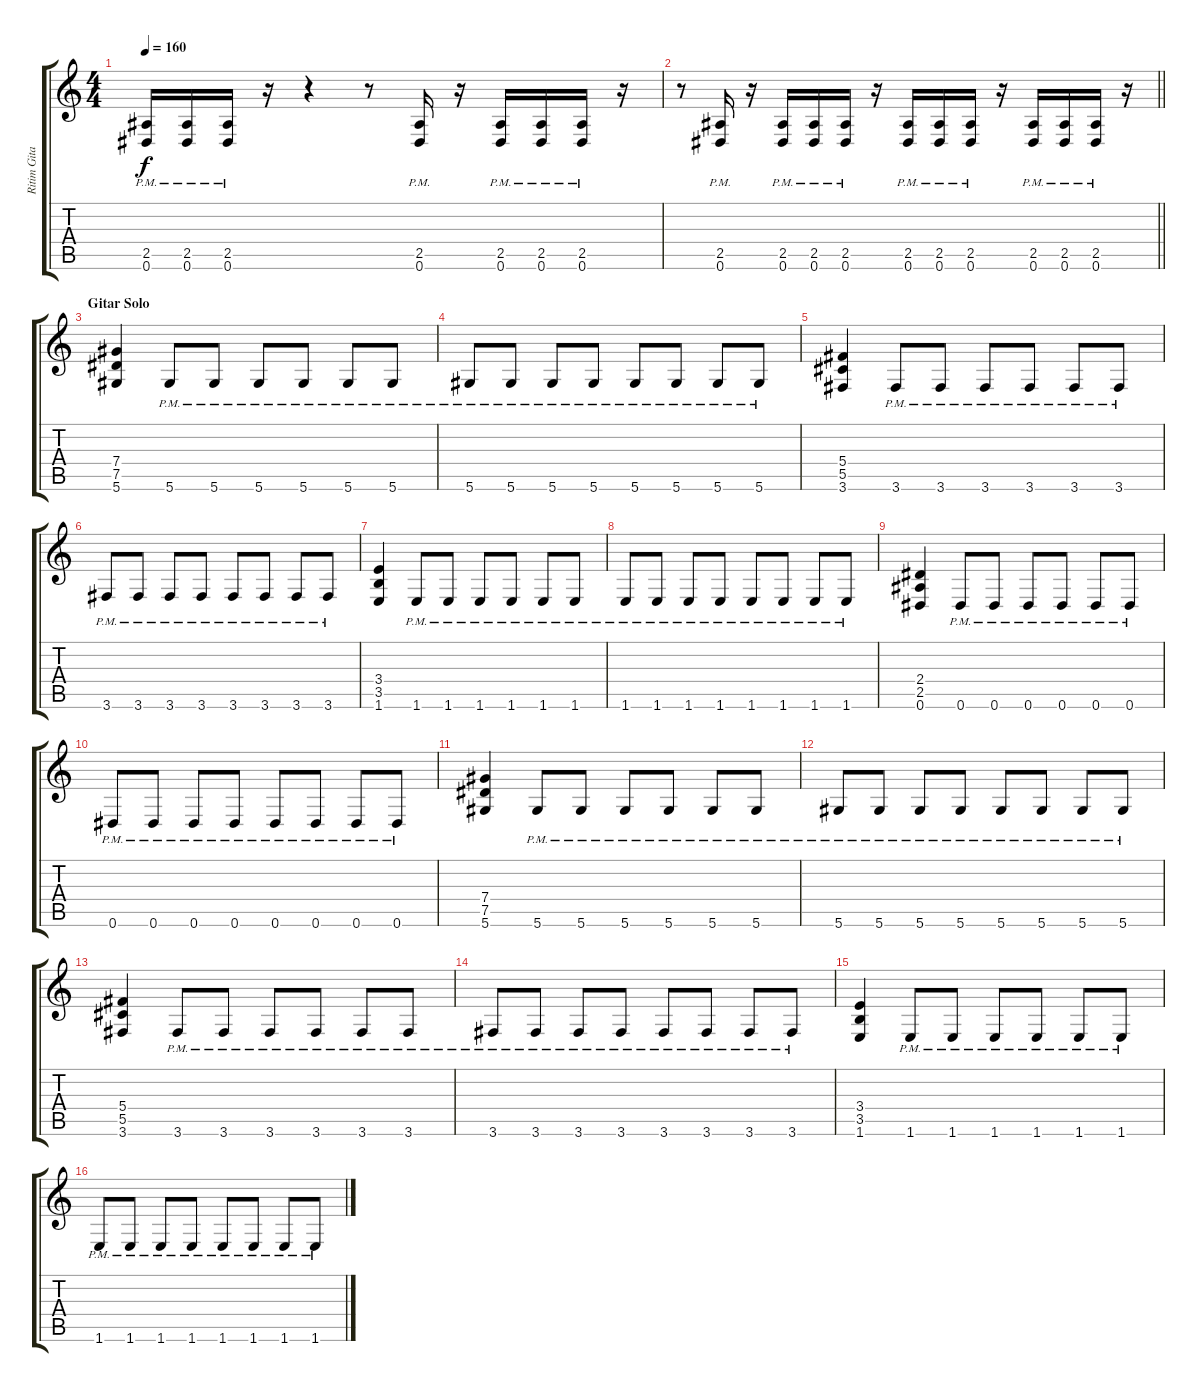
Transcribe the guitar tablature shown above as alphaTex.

\track ("Ritim Gitar" "Ritim Gita") {instrument distortionguitar}
\staff {score tabs}
\tuning (Eb4 Bb3 Gb3 Db3 Ab2 Eb2) {hide}
\ts (4 4)
\tempo 160
\clef g2
\ks c
(2.5{pm} 0.6{pm}).16{dy f} (2.5{pm} 0.6{pm}).16 (2.5{pm} 0.6{pm}).16 r.16 r.4 r.8 (2.5{pm} 0.6{pm}).16 r.16 (2.5{pm} 0.6{pm}).16 (2.5{pm} 0.6{pm}).16 (2.5{pm} 0.6{pm}).16 r.16 |
\barLineRight lightlight
r.8 (2.5{pm} 0.6{pm}).16 r.16 (2.5{pm} 0.6{pm}).16 (2.5{pm} 0.6{pm}).16 (2.5{pm} 0.6{pm}).16 r.16 (2.5{pm} 0.6{pm}).16 (2.5{pm} 0.6{pm}).16 (2.5{pm} 0.6{pm}).16 r.16 (2.5{pm} 0.6{pm}).16 (2.5{pm} 0.6{pm}).16 (2.5{pm} 0.6{pm}).16 r.16 |
\section ("" "Gitar Solo")
(7.4 7.5 5.6).4 5.6{pm}.8 5.6{pm}.8 5.6{pm}.8 5.6{pm}.8 5.6{pm}.8 5.6{pm}.8 |
5.6{pm}.8 5.6{pm}.8 5.6{pm}.8 5.6{pm}.8 5.6{pm}.8 5.6{pm}.8 5.6{pm}.8 5.6{pm}.8 |
(5.4 5.5 3.6).4 3.6{pm}.8 3.6{pm}.8 3.6{pm}.8 3.6{pm}.8 3.6{pm}.8 3.6{pm}.8 |
3.6{pm}.8 3.6{pm}.8 3.6{pm}.8 3.6{pm}.8 3.6{pm}.8 3.6{pm}.8 3.6{pm}.8 3.6{pm}.8 |
(3.4 3.5 1.6).4 1.6{pm}.8 1.6{pm}.8 1.6{pm}.8 1.6{pm}.8 1.6{pm}.8 1.6{pm}.8 |
1.6{pm}.8 1.6{pm}.8 1.6{pm}.8 1.6{pm}.8 1.6{pm}.8 1.6{pm}.8 1.6{pm}.8 1.6{pm}.8 |
(2.4 2.5 0.6).4 0.6{pm}.8 0.6{pm}.8 0.6{pm}.8 0.6{pm}.8 0.6{pm}.8 0.6{pm}.8 |
0.6{pm}.8 0.6{pm}.8 0.6{pm}.8 0.6{pm}.8 0.6{pm}.8 0.6{pm}.8 0.6{pm}.8 0.6{pm}.8 |
(7.4 7.5 5.6).4 5.6{pm}.8 5.6{pm}.8 5.6{pm}.8 5.6{pm}.8 5.6{pm}.8 5.6{pm}.8 |
5.6{pm}.8 5.6{pm}.8 5.6{pm}.8 5.6{pm}.8 5.6{pm}.8 5.6{pm}.8 5.6{pm}.8 5.6{pm}.8 |
(5.4 5.5 3.6).4 3.6{pm}.8 3.6{pm}.8 3.6{pm}.8 3.6{pm}.8 3.6{pm}.8 3.6{pm}.8 |
3.6{pm}.8 3.6{pm}.8 3.6{pm}.8 3.6{pm}.8 3.6{pm}.8 3.6{pm}.8 3.6{pm}.8 3.6{pm}.8 |
(3.4 3.5 1.6).4 1.6{pm}.8 1.6{pm}.8 1.6{pm}.8 1.6{pm}.8 1.6{pm}.8 1.6{pm}.8 |
1.6{pm}.8 1.6{pm}.8 1.6{pm}.8 1.6{pm}.8 1.6{pm}.8 1.6{pm}.8 1.6{pm}.8 1.6{pm}.8
